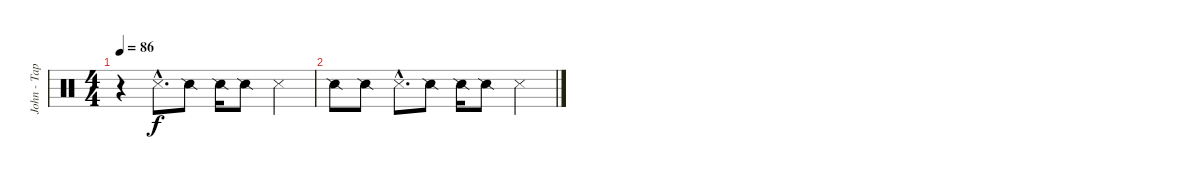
\track ("John - Tap" "John - Tap") {instrument percussion}
\staff {score}
\articulation defaults
\ts (4 4)
\tempo 86
\clef neutral
\ks c
r.4{dy f} "Metronome (hit)"{hac}.8{d} "Snare (side stick) 2".8 "Snare (side stick) 2".16 "Snare (side stick) 2".8 "Metronome (hit)".4 |
"Snare (side stick) 2".8 "Snare (side stick) 2".8 "Metronome (hit)"{hac}.8{d} "Snare (side stick) 2".8 "Snare (side stick) 2".16 "Snare (side stick) 2".8 "Metronome (hit)".4
